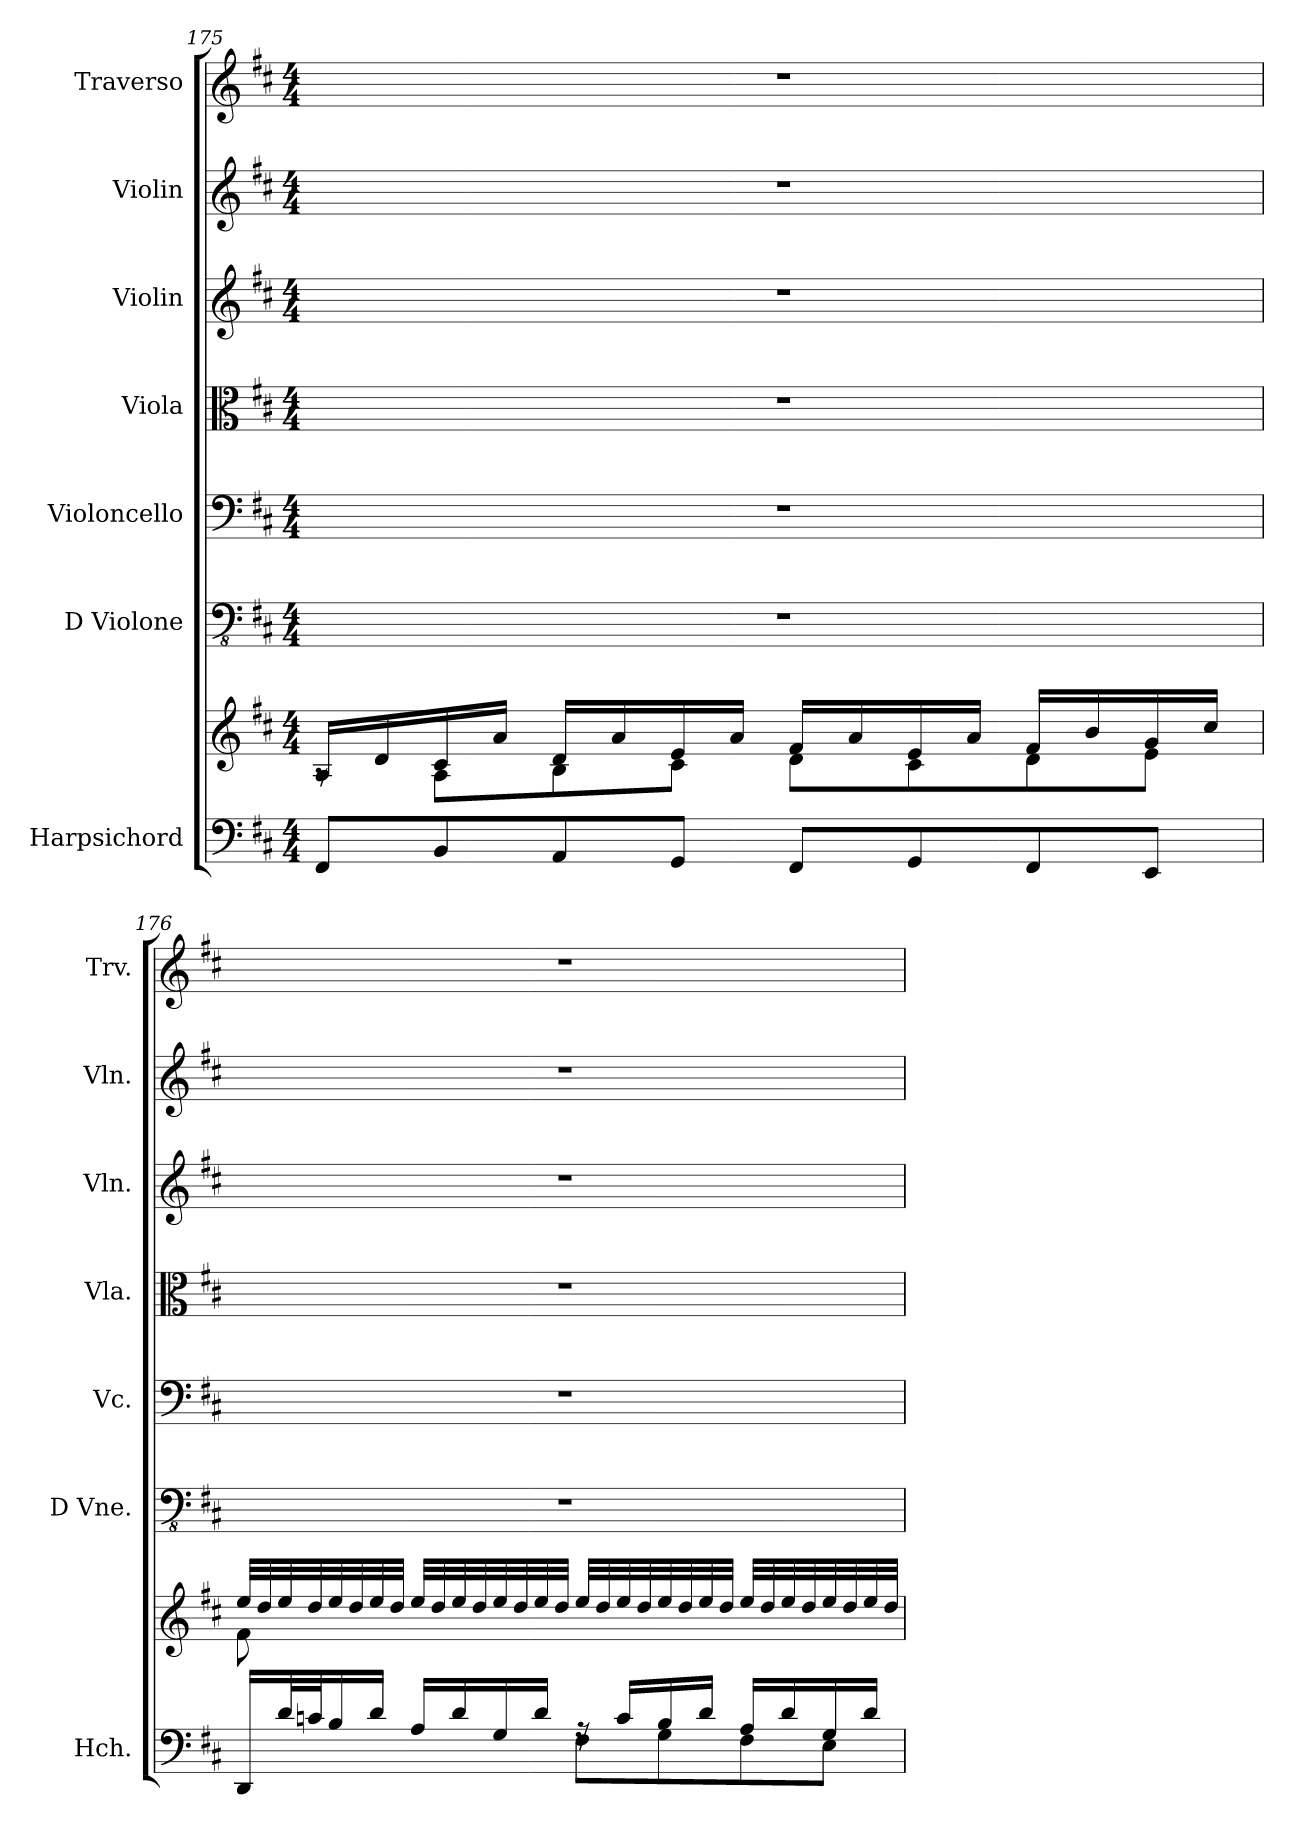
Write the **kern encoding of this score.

**kern	**kern	**kern	**kern	**kern	**kern	**kern	**kern
*part7	*part7	*part6	*part5	*part4	*part3	*part2	*part1
*staff8	*staff7	*staff6	*staff5	*staff4	*staff3	*staff2	*staff1
*I"Harpsichord	*	*I"D Violone	*I"Violoncello	*I"Viola	*I"Violin	*I"Violin	*I"Traverso
*I'Hch.	*	*I'D Vne.	*I'Vc.	*I'Vla.	*I'Vln.	*I'Vln.	*I'Trv.
!!LO:PB:g=z
*clefF4	*clefG2	*clefFv4	*clefF4	*clefC3	*clefG2	*clefG2	*clefG2
*	*	*ITrd7c12	*	*	*	*	*
*k[f#c#]	*k[f#c#]	*k[f#c#]	*k[f#c#]	*k[f#c#]	*k[f#c#]	*k[f#c#]	*k[f#c#]
*M4/4	*M4/4	*M4/4	*M4/4	*M4/4	*M4/4	*M4/4	*M4/4
=175	=175	=175	=175	=175	=175	=175	=175
*	*^	*	*	*	*	*	*
8FF#/L	16A/LL	8rA	1r	1r	1r	1r	1r	1r
.	16d/	.	.	.	.	.	.	.
8BB/	16c#/	8A\L	.	.	.	.	.	.
.	16a/JJ	.	.	.	.	.	.	.
8AA/	16d/LL	8B\	.	.	.	.	.	.
.	16a/	.	.	.	.	.	.	.
8GG/J	16e/	8c#\J	.	.	.	.	.	.
.	16a/JJ	.	.	.	.	.	.	.
8FF#/L	16f#/LL	8d\L	.	.	.	.	.	.
.	16a/	.	.	.	.	.	.	.
8GG/	16e/	8c#\	.	.	.	.	.	.
.	16a/JJ	.	.	.	.	.	.	.
8FF#/	16f#/LL	8d\	.	.	.	.	.	.
.	16b/	.	.	.	.	.	.	.
8EE/J	16g/	8e\J	.	.	.	.	.	.
.	16cc#/JJ	.	.	.	.	.	.	.
!!LO:PB:g=z
=176	=176	=176	=176	=176	=176	=176	=176	=176
*^	*	*	*	*	*	*	*	*
16DD/LL	2ryy	32ee/LLL	8f#\	1r	1r	1r	1r	1r	1r
.	.	32dd/	.	.	.	.	.	.	.
32d/L	.	32ee/	.	.	.	.	.	.	.
32cn/J	.	32dd/	.	.	.	.	.	.	.
16B/	.	32ee/	2..ryy	.	.	.	.	.	.
.	.	32dd/	.	.	.	.	.	.	.
16d/JJ	.	32ee/	.	.	.	.	.	.	.
.	.	32dd/JJJ	.	.	.	.	.	.	.
16A/LL	.	32ee/LLL	.	.	.	.	.	.	.
.	.	32dd/	.	.	.	.	.	.	.
16d/	.	32ee/	.	.	.	.	.	.	.
.	.	32dd/	.	.	.	.	.	.	.
16G/	.	32ee/	.	.	.	.	.	.	.
.	.	32dd/	.	.	.	.	.	.	.
16d/JJ	.	32ee/	.	.	.	.	.	.	.
.	.	32dd/JJJ	.	.	.	.	.	.	.
16rA	8F#\L	32ee/LLL	.	.	.	.	.	.	.
.	.	32dd/	.	.	.	.	.	.	.
16c/LL	.	32ee/	.	.	.	.	.	.	.
.	.	32dd/	.	.	.	.	.	.	.
16B/	8G\	32ee/	.	.	.	.	.	.	.
.	.	32dd/	.	.	.	.	.	.	.
16d/JJ	.	32ee/	.	.	.	.	.	.	.
.	.	32dd/JJJ	.	.	.	.	.	.	.
16A/LL	8F#\	32ee/LLL	.	.	.	.	.	.	.
.	.	32dd/	.	.	.	.	.	.	.
16d/	.	32ee/	.	.	.	.	.	.	.
.	.	32dd/	.	.	.	.	.	.	.
16G/	8E\J	32ee/	.	.	.	.	.	.	.
.	.	32dd/	.	.	.	.	.	.	.
16d/JJ	.	32ee/	.	.	.	.	.	.	.
.	.	32dd/JJJ	.	.	.	.	.	.	.
*v	*v	*	*	*	*	*	*	*	*
*	*v	*v	*	*	*	*	*	*
=	=	=	=	=	=	=	=
*-	*-	*-	*-	*-	*-	*-	*-
